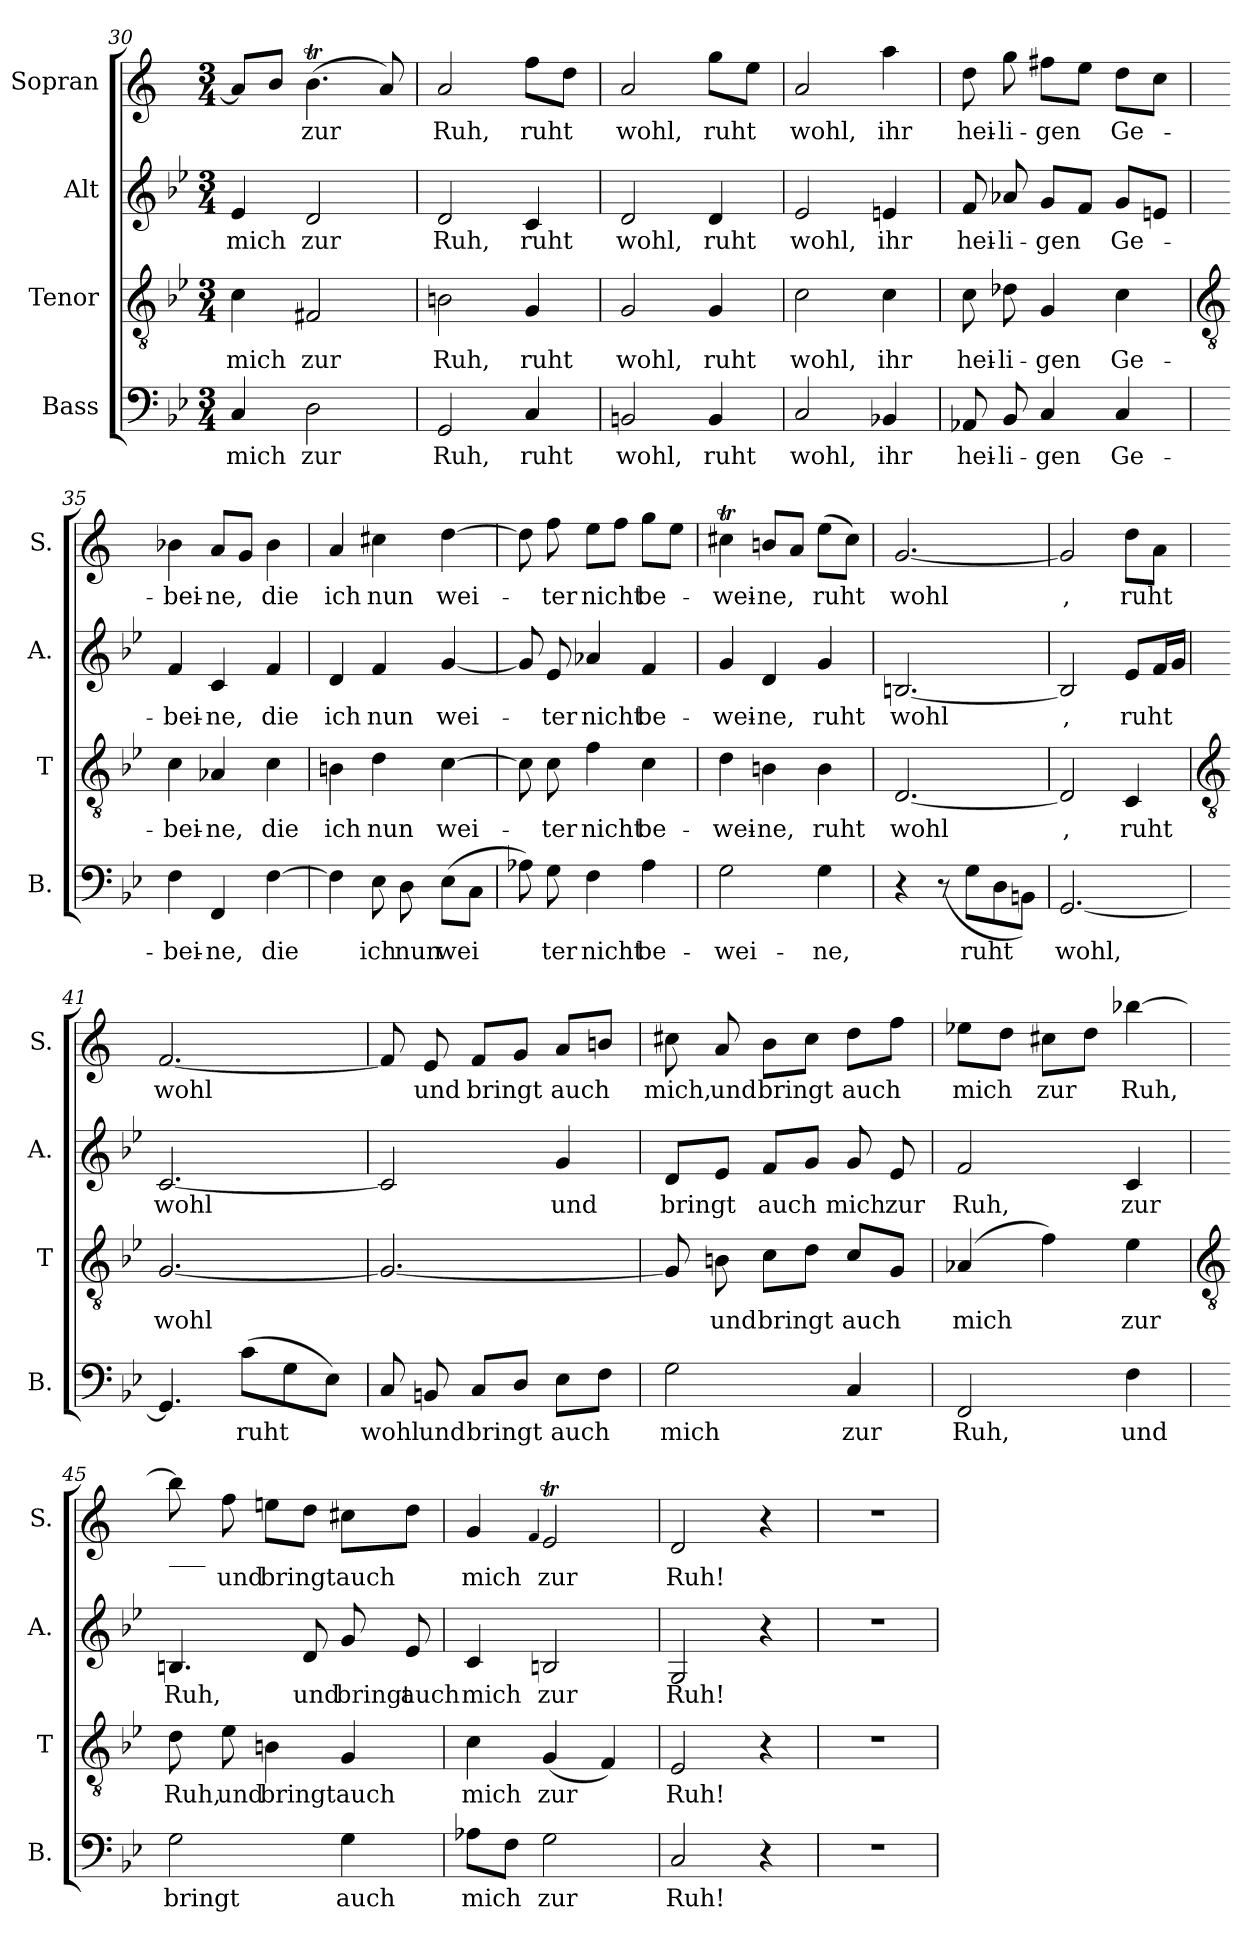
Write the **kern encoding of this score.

**kern	**text	**kern	**text	**kern	**text	**kern	**text
*part4	*part4	*part3	*part3	*part2	*part2	*part1	*part1
*staff4	*staff4	*staff3	*staff3	*staff2	*staff2	*staff1	*staff1
*I"Bass	*	*I"Tenor	*	*I"Alt	*	*I"Sopran	*
*I'B.	*	*I'T	*	*I'A.	*	*I'S.	*
*clefF4	*	*clefGv2	*	*clefG2	*	*clefG2	*
*	*	*	*	*	*	*ITrd1c2	*
*k[b-e-]	*	*k[b-e-]	*	*k[b-e-]	*	*k[b-e-]	*
*B-:	*	*B-:	*	*B-:	*	*B-:	*
*M3/4	*	*M3/4	*	*M3/4	*	*M3/4	*
=30	=30	=30	=30	=30	=30	=30	=30
!	!LO:LY:b	!	!LO:LY:b	!	!LO:LY:b	!	!
4C	mich	4c	mich	4e-	mich	8gL]	.
.	.	.	.	.	.	8aJ	.
!	!LO:LY:b	!	!LO:LY:b	!	!LO:LY:b	!	!LO:LY:b
2D	zur	2F#X	zur	2d	zur	(<4.at	zur
.	.	.	.	.	.	8g)	.
=31	=31	=31	=31	=31	=31	=31	=31
!	!LO:LY:b	!	!LO:LY:b	!	!LO:LY:b	!	!LO:LY:b
2GG	Ruh,	2Bn	Ruh,	2d	Ruh,	2g	Ruh,
!	!LO:LY:b	!	!LO:LY:b	!	!LO:LY:b	!	!LO:LY:b
4C	ruht	4G	ruht	4c	ruht	8ee-L	ruht
.	.	.	.	.	.	8ccJ	.
=32	=32	=32	=32	=32	=32	=32	=32
!	!LO:LY:b	!	!LO:LY:b	!	!LO:LY:b	!	!LO:LY:b
2BBn	wohl,	2G	wohl,	2d	wohl,	2g	wohl,
!	!LO:LY:b	!	!LO:LY:b	!	!LO:LY:b	!	!LO:LY:b
4BB	ruht	4G	ruht	4d	ruht	8ffL	ruht
.	.	.	.	.	.	8ddJ	.
=33	=33	=33	=33	=33	=33	=33	=33
!	!LO:LY:b	!	!LO:LY:b	!	!LO:LY:b	!	!LO:LY:b
2C	wohl,	2c	wohl,	2e-	wohl,	2g	wohl,
!	!LO:LY:b	!	!LO:LY:b	!	!LO:LY:b	!	!LO:LY:b
4BB-X	ihr	4c	ihr	4en	ihr	4gg	ihr
=34	=34	=34	=34	=34	=34	=34	=34
!	!LO:LY:b	!	!LO:LY:b	!	!LO:LY:b	!	!LO:LY:b
8AA-X	hei-	8c	hei-	8f	hei-	8cc	hei-
!	!LO:LY:b	!	!LO:LY:b	!	!LO:LY:b	!	!LO:LY:b
8BB-	-li-	8d-X	-li-	8a-X	-li-	8ff	-li-
!	!LO:LY:b	!	!LO:LY:b	!	!LO:LY:b	!	!LO:LY:b
4C	-gen	4G	-gen	8gL	-gen	8eenL	-gen
.	.	.	.	8fJ	.	8ddJ	.
!	!LO:LY:b	!	!LO:LY:b	!	!LO:LY:b	!	!LO:LY:b
4C	Ge-	4c	Ge-	8gL	Ge-	8ccL	Ge-
.	.	.	.	8enJ	.	8b-J	.
!!LO:LB:g=z
=35	=35	=35	=35	=35	=35	=35	=35
*	*	*clefGv2	*	*	*	*	*
!	!LO:LY:b	!	!LO:LY:b	!	!LO:LY:b	!	!LO:LY:b
4F	-bei-	4c	-bei-	4f	-bei-	4a-X	-bei-
!	!LO:LY:b	!	!LO:LY:b	!	!LO:LY:b	!	!LO:LY:b
4FF	-ne,	4A-X	-ne,	4c	-ne,	8gL	-ne,
.	.	.	.	.	.	8fJ	.
!	!LO:LY:b	!	!LO:LY:b	!	!LO:LY:b	!	!LO:LY:b
[4F	die	4c	die	4f	die	4a-	die
=36	=36	=36	=36	=36	=36	=36	=36
!	!	!	!LO:LY:b	!	!LO:LY:b	!	!LO:LY:b
4F]	.	4Bn	ich	4d	ich	4g	ich
!	!LO:LY:b	!	!LO:LY:b	!	!LO:LY:b	!	!LO:LY:b
8E-	ich	4d	nun	4f	nun	4bn	nun
!	!LO:LY:b	!	!	!	!	!	!
8D	nun	.	.	.	.	.	.
!	!LO:LY:b	!	!LO:LY:b	!	!LO:LY:b	!	!LO:LY:b
(>8E-L	wei	[4c	wei-	[4g	wei-	[4cc	wei-
8CJ	.	.	.	.	.	.	.
=37	=37	=37	=37	=37	=37	=37	=37
8A-X)	.	8c]	.	8g]	.	8cc]	.
!	!LO:LY:b	!	!LO:LY:b	!	!LO:LY:b	!	!LO:LY:b
8G	ter	8c	-ter	8e-	-ter	8ee-	-ter
!	!LO:LY:b	!	!LO:LY:b	!	!LO:LY:b	!	!LO:LY:b
4F	nicht	4f	nicht	4a-X	nicht	8ddL	nicht
.	.	.	.	.	.	8ee-J	.
!	!LO:LY:b	!	!LO:LY:b	!	!LO:LY:b	!	!LO:LY:b
4A-	be-	4c	be-	4f	be-	8ffL	be-
.	.	.	.	.	.	8ddJ	.
=38	=38	=38	=38	=38	=38	=38	=38
!	!LO:LY:b	!	!LO:LY:b	!	!LO:LY:b	!	!LO:LY:b
2G	-wei-	4d	-wei-	4g	-wei-	4bnt	-wei-
!	!	!	!LO:LY:b	!	!LO:LY:b	!	!LO:LY:b
.	.	4Bn	-ne,	4d	-ne,	8anL	-ne,
.	.	.	.	.	.	8gJ	.
!	!LO:LY:b	!	!LO:LY:b	!	!LO:LY:b	!	!LO:LY:b
4G	-ne,	4B	ruht	4g	ruht	(>8ddL	ruht
.	.	.	.	.	.	8bJ)	.
=39	=39	=39	=39	=39	=39	=39	=39
!	!	!	!LO:LY:b	!	!LO:LY:b	!	!LO:LY:b
4r	.	[2.D	wohl	[2.Bn	wohl	[2.f	wohl
(>8r	.	.	.	.	.	.	.
!	!LO:LY:b	!	!	!	!	!	!
8GL	ruht	.	.	.	.	.	.
8D	.	.	.	.	.	.	.
8BBnJ)	.	.	.	.	.	.	.
=40	=40	=40	=40	=40	=40	=40	=40
!	!LO:LY:b	!	!LO:LY:b	!	!LO:LY:b	!	!LO:LY:b
[2.GG	wohl,	2D]	,	2B]	,	2f]	,
!	!	!	!LO:LY:b	!	!LO:LY:b	!	!LO:LY:b
.	.	4C	ruht	8e-L	ruht	8ccL	ruht
.	.	.	.	16fL	.	8gJ	.
.	.	.	.	16gJJ	.	.	.
!!LO:LB:g=z
=41	=41	=41	=41	=41	=41	=41	=41
*	*	*clefGv2	*	*	*	*	*
!	!	!	!LO:LY:b	!	!LO:LY:b	!	!LO:LY:b
4.GG]	.	[2.G	wohl	[2.c	wohl	[2.e-	wohl
!	!LO:LY:b	!	!	!	!	!	!
(>8cL	ruht	.	.	.	.	.	.
8G	.	.	.	.	.	.	.
8E-J)	.	.	.	.	.	.	.
=42	=42	=42	=42	=42	=42	=42	=42
!	!LO:LY:b	!	!	!	!	!	!
8C	wohl	2.G_	.	2c]	.	8e-]	.
!	!LO:LY:b	!	!	!	!	!	!LO:LY:b
8BBn	und	.	.	.	.	8d	und
!	!LO:LY:b	!	!	!	!	!	!LO:LY:b
8CL	bringt	.	.	.	.	8e-L	bringt
8DJ	.	.	.	.	.	8fJ	.
!	!LO:LY:b	!	!	!	!LO:LY:b	!	!LO:LY:b
8E-L	auch	.	.	4g	und	8gL	auch
8FJ	.	.	.	.	.	8anJ	.
=43	=43	=43	=43	=43	=43	=43	=43
!	!LO:LY:b	!	!	!	!LO:LY:b	!	!LO:LY:b
2G	mich	8G]	.	8dL	bringt	8bn	mich,
!	!	!	!LO:LY:b	!	!	!	!LO:LY:b
.	.	8Bn	und	8e-J	.	8g	und
!	!	!	!LO:LY:b	!	!LO:LY:b	!	!LO:LY:b
.	.	8cL	bringt	8fL	auch	8aL	bringt
.	.	8dJ	.	8gJ	.	8bJ	.
!	!LO:LY:b	!	!LO:LY:b	!	!LO:LY:b	!	!LO:LY:b
4C	zur	8cL	auch	8g	mich	8ccL	auch
!	!	!	!	!	!LO:LY:b	!	!
.	.	8GJ	.	8e-	zur	8ee-J	.
=44	=44	=44	=44	=44	=44	=44	=44
!	!LO:LY:b	!	!LO:LY:b	!	!LO:LY:b	!	!LO:LY:b
2FF	Ruh,	(<4A-X	mich	2f	Ruh,	8dd-XL	mich
.	.	.	.	.	.	8ccJ	.
!	!	!	!	!	!	!	!LO:LY:b
.	.	4f)	.	.	.	8bnL	zur
.	.	.	.	.	.	8ccJ	.
!	!LO:LY:b	!	!LO:LY:b	!	!LO:LY:b	!	!LO:LY:b
4F	und	4e-	zur	4c	zur	[4aa-X	Ruh,
!!LO:LB:g=z
=45	=45	=45	=45	=45	=45	=45	=45
*	*	*clefGv2	*	*	*	*	*
!	!	!	!	!	!	!LO:TX:b:t=___	!
!	!LO:LY:b	!	!LO:LY:b	!	!LO:LY:b	!	!
2G	bringt	8d	Ruh,	4.Bn	Ruh,	8aa-]	.
!	!	!	!LO:LY:b	!	!	!	!LO:LY:b
.	.	8e-	und	.	.	8ee-	und
!	!	!	!LO:LY:b	!	!	!	!LO:LY:b
.	.	4Bn	bringt	.	.	8ddnL	bringt
!	!	!	!	!	!LO:LY:b	!	!
.	.	.	.	8d	und	8ccJ	.
!	!LO:LY:b	!	!LO:LY:b	!	!LO:LY:b	!	!LO:LY:b
4G	auch	4G	auch	8g	bringt	8bnL	auch
!	!	!	!	!	!LO:LY:b	!	!
.	.	.	.	8e-	auch	8ccJ	.
=46	=46	=46	=46	=46	=46	=46	=46
!	!LO:LY:b	!	!LO:LY:b	!	!LO:LY:b	!	!LO:LY:b
8A-XL	mich	4c	mich	4c	mich	4f	mich
8FJ	.	.	.	.	.	.	.
!	!	!	!	!	!	!	!LO:LY:b
.	.	.	.	.	.	4qqe-	.
!	!LO:LY:b	!	!LO:LY:b	!	!LO:LY:b	!	!LO:LY:b
2G	zur	(<4G	zur	2Bn	zur	2dt	zur
.	.	4F)	.	.	.	.	.
=47	=47	=47	=47	=47	=47	=47	=47
!	!LO:LY:b	!	!LO:LY:b	!	!LO:LY:b	!	!LO:LY:b
2C	Ruh!	2E-	Ruh!	2G	Ruh!	2c	Ruh!
4r	.	4r	.	4r	.	4r	.
=48	=48	=48	=48	=48	=48	=48	=48
2.r	.	2.r	.	2.r	.	2.r	.
=	=	=	=	=	=	=	=
*-	*-	*-	*-	*-	*-	*-	*-
